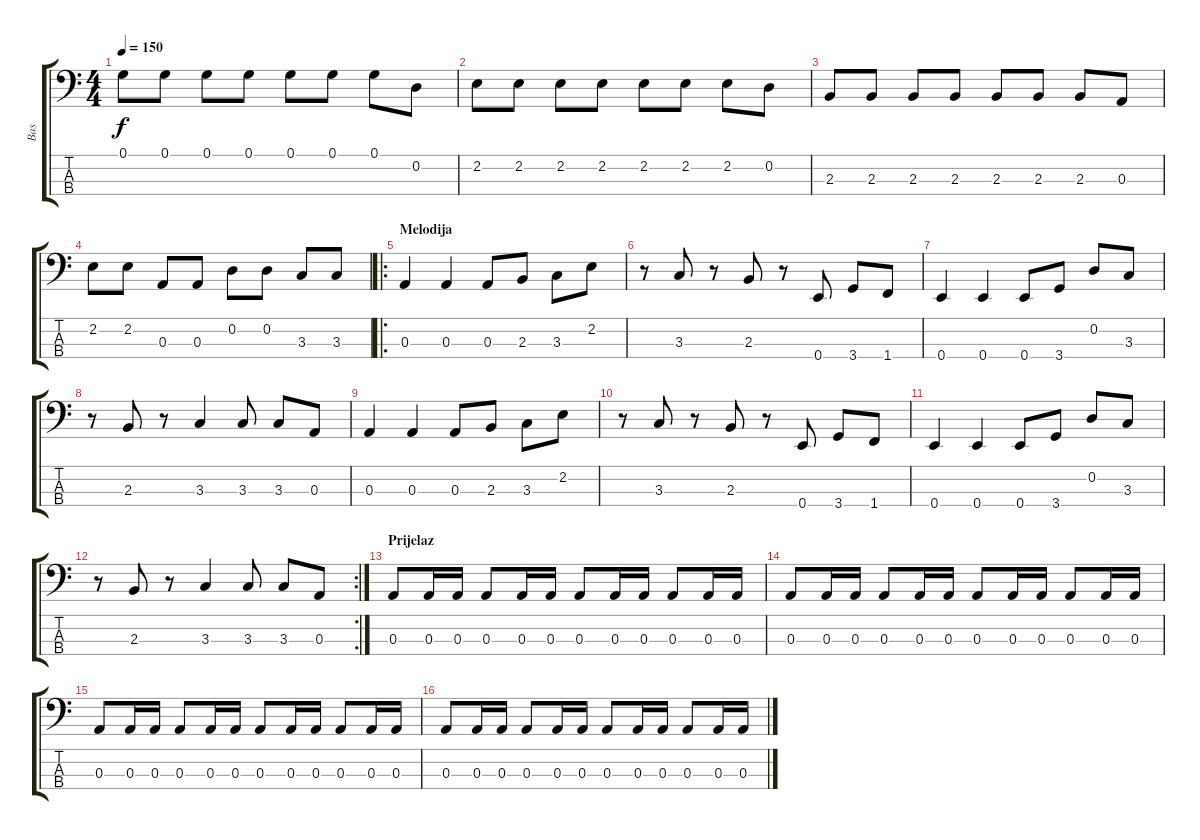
\track ("Bas" "Bas") {instrument electricbassfinger}
\staff {score tabs}
\tuning (G2 D2 A1 E1) {hide}
\ts (4 4)
\tempo 150
\clef f4
\ks c
0.1.8{dy f} 0.1.8 0.1.8 0.1.8 0.1.8 0.1.8 0.1.8 0.2.8 |
2.2.8 2.2.8 2.2.8 2.2.8 2.2.8 2.2.8 2.2.8 0.2.8 |
2.3.8 2.3.8 2.3.8 2.3.8 2.3.8 2.3.8 2.3.8 0.3.8 |
2.2.8 2.2.8 0.3.8 0.3.8 0.2.8 0.2.8 3.3.8 3.3.8 |
\ro
\section ("" "Melodija")
0.3.4 0.3.4 0.3.8 2.3.8 3.3.8 2.2.8 |
r.8 3.3.8 r.8 2.3.8 r.8 0.4.8 3.4.8 1.4.8 |
0.4.4 0.4.4 0.4.8 3.4.8 0.2.8 3.3.8 |
r.8 2.3.8 r.8 3.3.4 3.3.8 3.3.8 0.3.8 |
0.3.4 0.3.4 0.3.8 2.3.8 3.3.8 2.2.8 |
r.8 3.3.8 r.8 2.3.8 r.8 0.4.8 3.4.8 1.4.8 |
0.4.4 0.4.4 0.4.8 3.4.8 0.2.8 3.3.8 |
\rc 2
r.8 2.3.8 r.8 3.3.4 3.3.8 3.3.8 0.3.8 |
\section ("" "Prijelaz")
0.3.8 0.3.16 0.3.16 0.3.8 0.3.16 0.3.16 0.3.8 0.3.16 0.3.16 0.3.8 0.3.16 0.3.16 |
0.3.8 0.3.16 0.3.16 0.3.8 0.3.16 0.3.16 0.3.8 0.3.16 0.3.16 0.3.8 0.3.16 0.3.16 |
0.3.8 0.3.16 0.3.16 0.3.8 0.3.16 0.3.16 0.3.8 0.3.16 0.3.16 0.3.8 0.3.16 0.3.16 |
0.3.8 0.3.16 0.3.16 0.3.8 0.3.16 0.3.16 0.3.8 0.3.16 0.3.16 0.3.8 0.3.16 0.3.16
